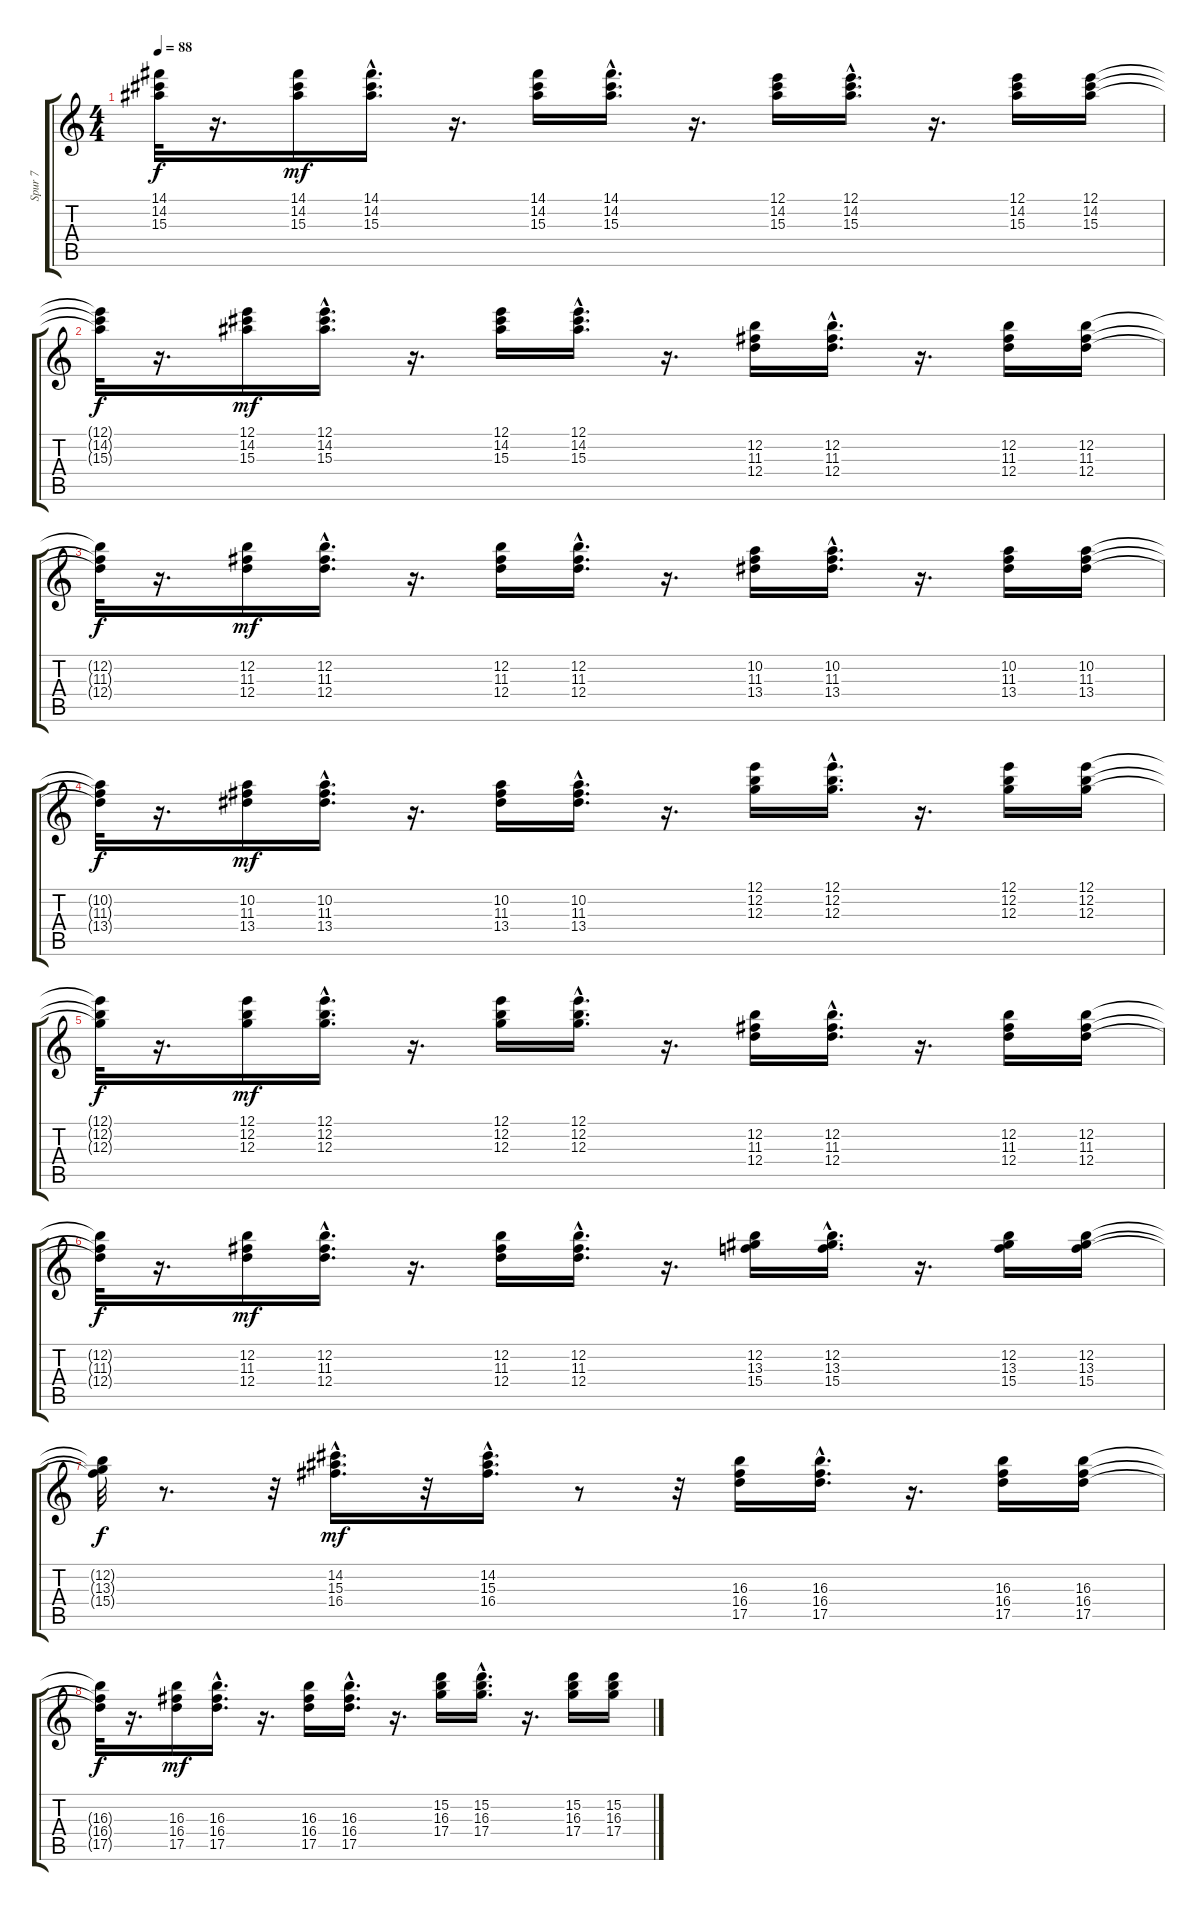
\track ("Spur 7" "Spur 7") {instrument acousticguitarsteel}
\staff {score tabs}
\tuning (E4 B3 G3 D3 A2 E2) {hide}
\ts (4 4)
\tempo 88
\clef g2
\ks c
(14.1{t} 14.2{t} 15.3{t}).32{dy f} r.16{d} (14.1 14.2 15.3).16{dy mf} (14.1{hac} 14.2{hac} 15.3{hac}).16{d} r.16{d} (14.1 14.2 15.3).16 (14.1{hac} 14.2{hac} 15.3{hac}).16{d} r.16{d} (12.1 14.2 15.3).16 (12.1{hac} 14.2{hac} 15.3{hac}).16{d} r.16{d} (12.1 14.2 15.3).16 (12.1 14.2 15.3).16 |
(12.1{t} 14.2{t} 15.3{t}).32{dy f} r.16{d} (12.1 14.2 15.3).16{dy mf} (12.1{hac} 14.2{hac} 15.3{hac}).16{d} r.16{d} (12.1 14.2 15.3).16 (12.1{hac} 14.2{hac} 15.3{hac}).16{d} r.16{d} (12.2 11.3 12.4).16 (12.2{hac} 11.3{hac} 12.4{hac}).16{d} r.16{d} (12.2 11.3 12.4).16 (12.2 11.3 12.4).16 |
(12.2{t} 11.3{t} 12.4{t}).32{dy f} r.16{d} (12.2 11.3 12.4).16{dy mf} (12.2{hac} 11.3{hac} 12.4{hac}).16{d} r.16{d} (12.2 11.3 12.4).16 (12.2{hac} 11.3{hac} 12.4{hac}).16{d} r.16{d} (10.2 11.3 13.4).16 (10.2{hac} 11.3{hac} 13.4{hac}).16{d} r.16{d} (10.2 11.3 13.4).16 (10.2 11.3 13.4).16 |
(10.2{t} 11.3{t} 13.4{t}).32{dy f} r.16{d} (10.2 11.3 13.4).16{dy mf} (10.2{hac} 11.3{hac} 13.4{hac}).16{d} r.16{d} (10.2 11.3 13.4).16 (10.2{hac} 11.3{hac} 13.4{hac}).16{d} r.16{d} (12.1 12.2 12.3).16 (12.1{hac} 12.2{hac} 12.3{hac}).16{d} r.16{d} (12.1 12.2 12.3).16 (12.1 12.2 12.3).16 |
(12.1{t} 12.2{t} 12.3{t}).32{dy f} r.16{d} (12.1 12.2 12.3).16{dy mf} (12.1{hac} 12.2{hac} 12.3{hac}).16{d} r.16{d} (12.1 12.2 12.3).16 (12.1{hac} 12.2{hac} 12.3{hac}).16{d} r.16{d} (12.2 11.3 12.4).16 (12.2{hac} 11.3{hac} 12.4{hac}).16{d} r.16{d} (12.2 11.3 12.4).16 (12.2 11.3 12.4).16 |
(12.2{t} 11.3{t} 12.4{t}).32{dy f} r.16{d} (12.2 11.3 12.4).16{dy mf} (12.2{hac} 11.3{hac} 12.4{hac}).16{d} r.16{d} (12.2 11.3 12.4).16 (12.2{hac} 11.3{hac} 12.4{hac}).16{d} r.16{d} (12.2 13.3 15.4).16 (12.2{hac} 13.3{hac} 15.4{hac}).16{d} r.16{d} (12.2 13.3 15.4).16 (12.2 13.3 15.4).16 |
(12.2{t} 13.3{t} 15.4{t}).32{dy f} r.8{d} r.32 (14.2{hac} 15.3{hac} 16.4{hac}).16{d dy mf} r.32 (14.2{hac} 15.3{hac} 16.4{hac}).16{d} r.8 r.32 (16.3 16.4 17.5).16 (16.3{hac} 16.4{hac} 17.5{hac}).16{d} r.16{d} (16.3 16.4 17.5).16 (16.3 16.4 17.5).16 |
(16.3{t} 16.4{t} 17.5{t}).32{dy f} r.16{d} (16.3 16.4 17.5).16{dy mf} (16.3{hac} 16.4{hac} 17.5{hac}).16{d} r.16{d} (16.3 16.4 17.5).16 (16.3{hac} 16.4{hac} 17.5{hac}).16{d} r.16{d} (15.2 16.3 17.4).16 (15.2{hac} 16.3{hac} 17.4{hac}).16{d} r.16{d} (15.2 16.3 17.4).16 (15.2 16.3 17.4).16
